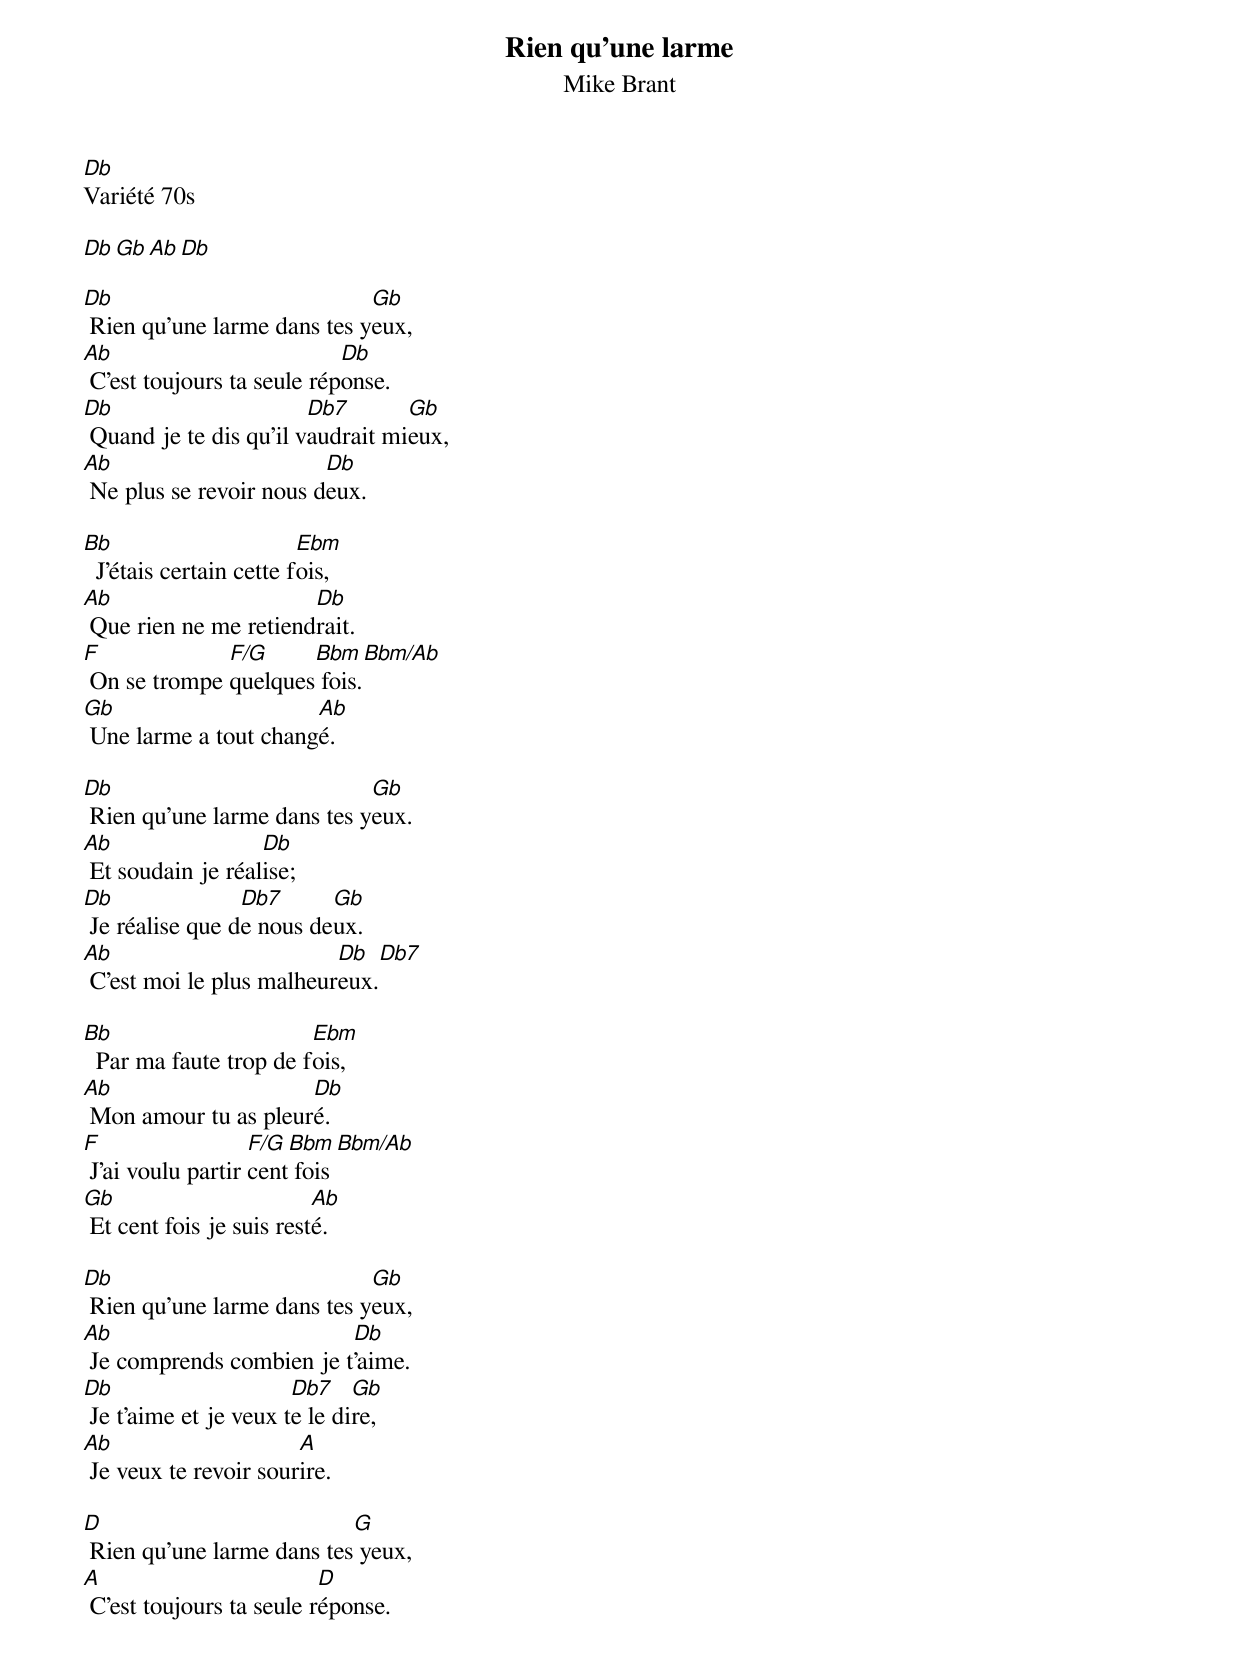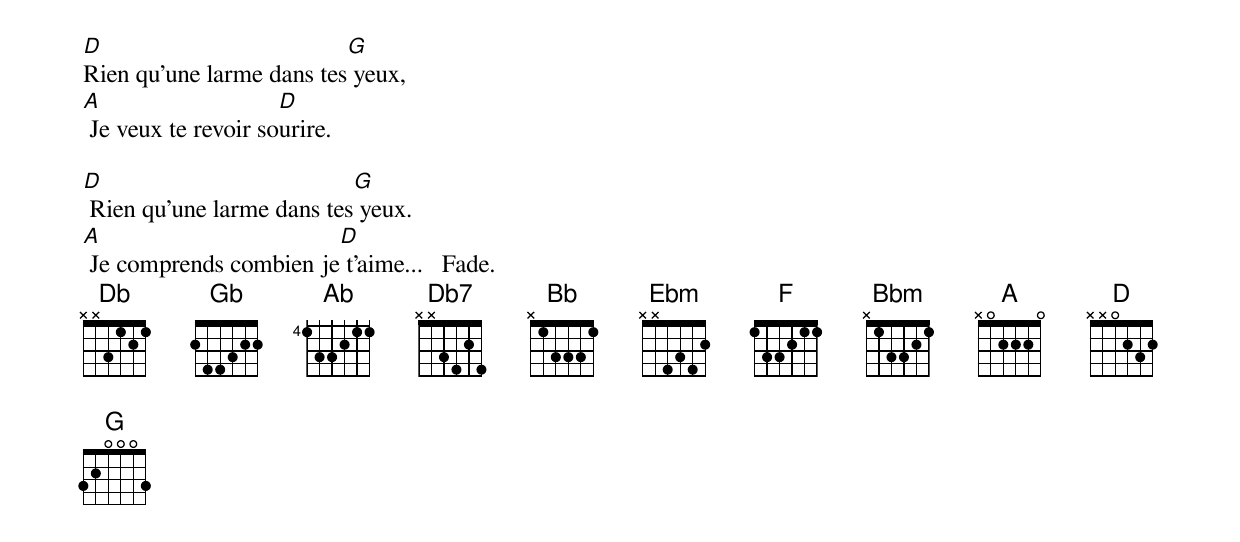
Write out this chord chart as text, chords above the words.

Rien qu'une larme
Mike Brant
Db
Variété 70s

Db    Gb    Ab    Db

Db                           Gb
 Rien qu'une larme dans tes yeux,
Ab                          Db
 C'est toujours ta seule réponse.
Db                      Db7       Gb
 Quand je te dis qu'il vaudrait mieux,
Ab                       Db
 Ne plus se revoir nous deux.

Bb                       Ebm
  J'étais certain cette fois,
Ab                     Db
 Que rien ne me retiendrait.
F             F/G     Bbm    Bbm/Ab
 On se trompe quelques fois.
Gb                     Ab
 Une larme a tout changé.

Db                           Gb
 Rien qu'une larme dans tes yeux.
Ab                 Db
 Et soudain je réalise;
Db               Db7      Gb
 Je réalise que de nous deux.
Ab                        Db     Db7
 C'est moi le plus malheureux.

Bb                      Ebm
  Par ma faute trop de fois,
Ab                    Db
 Mon amour tu as pleuré.
F                  F/G Bbm   Bbm/Ab
 J'ai voulu partir cent fois
Gb                        Ab
 Et cent fois je suis resté.

Db                           Gb
 Rien qu'une larme dans tes yeux,
Ab                        Db
 Je comprends combien je t'aime.
Db                     Db7    Gb
 Je t'aime et je veux te le dire,
Ab                     A
 Je veux te revoir sourire.

D                          G
 Rien qu'une larme dans tes yeux,
A                         D
 C'est toujours ta seule réponse.
D                         G
Rien qu'une larme dans tes yeux,
A                    D
 Je veux te revoir sourire.

D                          G
 Rien qu'une larme dans tes yeux.
A                       D
 Je comprends combien je t'aime...   Fade.
